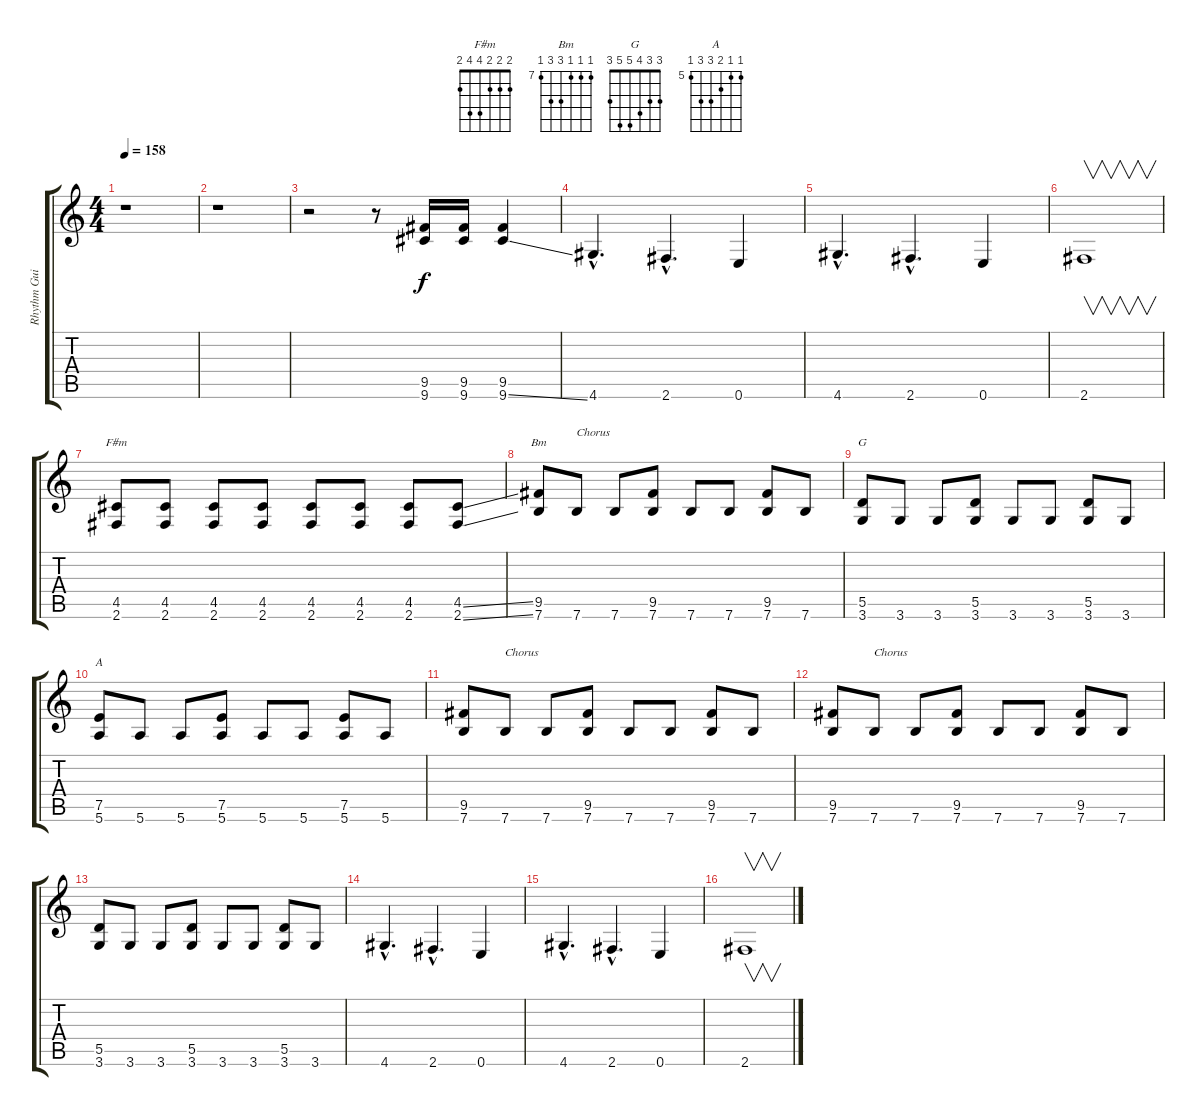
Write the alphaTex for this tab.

\track ("Rhythm Guitar" "Rhythm Gui") {instrument overdrivenguitar}
\staff {score tabs}
\tuning (E4 B3 G3 D3 A2 E2) {hide}
\chord ("F#m" 2 2 2 4 4 2)
\chord ("Bm" 7 7 7 9 9 7) {firstfret 7}
\chord ("G" 3 3 4 5 5 3)
\chord ("A" 5 5 6 7 7 5) {firstfret 5}
\ts (4 4)
\tempo 158
\clef g2
\ks c
r.1{dy f} |
r.1 |
r.2 r.8 (9.5 9.6).16 (9.5 9.6).16 (9.5 9.6{ss}).4 |
4.6{hac}.4{d} 2.6{hac}.4{d} 0.6.4 |
4.6{hac}.4{d} 2.6{hac}.4{d} 0.6.4 |
2.6.1{v} |
(4.5 2.6).8{ch "F#m"} (4.5 2.6).8 (4.5 2.6).8 (4.5 2.6).8 (4.5 2.6).8 (4.5 2.6).8 (4.5 2.6).8 (4.5{ss} 2.6{ss}).8 |
(9.5 7.6).8{ch "Bm"} 7.6.8{txt "Chorus"} 7.6.8 (9.5 7.6).8 7.6.8 7.6.8 (9.5 7.6).8 7.6.8 |
(5.5 3.6).8{ch "G"} 3.6.8 3.6.8 (5.5 3.6).8 3.6.8 3.6.8 (5.5 3.6).8 3.6.8 |
(7.5 5.6).8{ch "A"} 5.6.8 5.6.8 (7.5 5.6).8 5.6.8 5.6.8 (7.5 5.6).8 5.6.8 |
(9.5 7.6).8 7.6.8{txt "Chorus"} 7.6.8 (9.5 7.6).8 7.6.8 7.6.8 (9.5 7.6).8 7.6.8 |
(9.5 7.6).8 7.6.8{txt "Chorus"} 7.6.8 (9.5 7.6).8 7.6.8 7.6.8 (9.5 7.6).8 7.6.8 |
(5.5 3.6).8 3.6.8 3.6.8 (5.5 3.6).8 3.6.8 3.6.8 (5.5 3.6).8 3.6.8 |
4.6{hac}.4{d} 2.6{hac}.4{d} 0.6.4 |
4.6{hac}.4{d} 2.6{hac}.4{d} 0.6.4 |
2.6.1{v}
